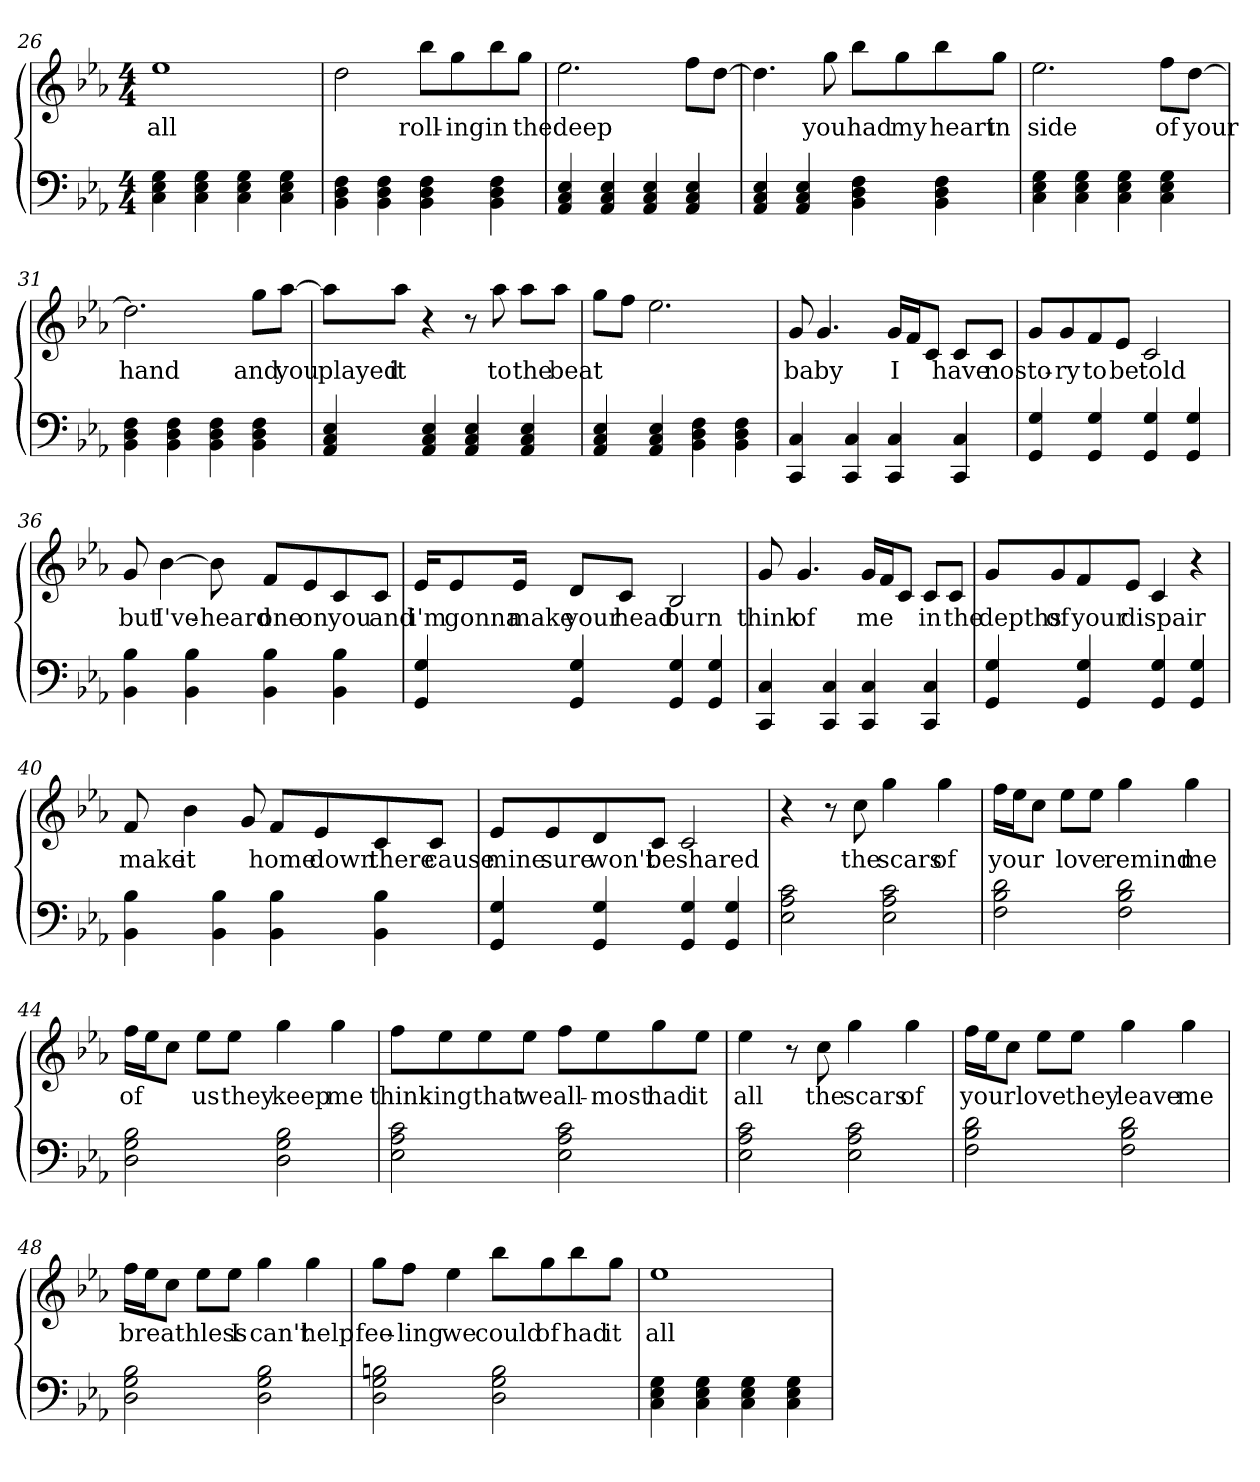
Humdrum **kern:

**kern	**kern	**text
*part1	*part1	*part1
*staff2	*staff1	*staff1
*clefF4	*clefG2	*
*k[b-e-a-]	*k[b-e-a-]	*
*M4/4	*M4/4	*
=26	=26	=26
4C\ 4E-\ 4G\	1ee-	all
4C\ 4E-\ 4G\	.	.
4C\ 4E-\ 4G\	.	.
4C\ 4E-\ 4G\	.	.
=27	=27	=27
4BB-\ 4D\ 4F\	2dd\	.
4BB-\ 4D\ 4F\	.	.
4BB-\ 4D\ 4F\	8bb-\L	roll-
.	8gg\	-ing
4BB-\ 4D\ 4F\	8bb-\	in
.	8gg\J	the
=28	=28	=28
4AA-/ 4C/ 4E-/	2.ee-\	deep
4AA-/ 4C/ 4E-/	.	.
4AA-/ 4C/ 4E-/	.	.
4AA-/ 4C/ 4E-/	8ff\L	.
.	[8dd\J	.
!!LO:LB:g=z
=29	=29	=29
4AA-/ 4C/ 4E-/	4.dd\]	.
4AA-/ 4C/ 4E-/	.	.
.	8gg\	you
4BB-\ 4D\ 4F\	8bb-\L	had
.	8gg\	my
4BB-\ 4D\ 4F\	8bb-\	heart
.	8gg\J	in
=30	=30	=30
4C\ 4E-\ 4G\	2.ee-\	side
4C\ 4E-\ 4G\	.	.
4C\ 4E-\ 4G\	.	.
4C\ 4E-\ 4G\	8ff\L	of
.	[8dd\J	your
=31	=31	=31
4BB-\ 4D\ 4F\	2.dd\]	hand
4BB-\ 4D\ 4F\	.	.
4BB-\ 4D\ 4F\	.	.
4BB-\ 4D\ 4F\	8gg\L	and
.	[8aa-\J	you
=32	=32	=32
4AA-/ 4C/ 4E-/	8aa-\L]	played
.	8aa-\J	it
4AA-/ 4C/ 4E-/	4r	.
4AA-/ 4C/ 4E-/	8r	.
.	8aa-\	to
4AA-/ 4C/ 4E-/	8aa-\L	the
.	8aa-\J	beat
!!LO:PB:g=z
=33	=33	=33
4AA-/ 4C/ 4E-/	8gg\L	.
.	8ff\J	.
4AA-/ 4C/ 4E-/	2.ee-\	.
4BB-\ 4D\ 4F\	.	.
4BB-\ 4D\ 4F\	.	.
=34	=34	=34
4CC/ 4C/	8g/	baby
.	4.g/	.
4CC/ 4C/	.	.
4CC/ 4C/	16g/LL	I
.	16f/J	.
.	8c/J	.
4CC/ 4C/	8c/L	have
.	8c/J	no
=35	=35	=35
4GG/ 4G/	8g/L	sto-
.	8g/	-ry
4GG/ 4G/	8f/	to
.	8e-/J	be
4GG/ 4G/	2c/	told
4GG/ 4G/	.	.
=36	=36	=36
4BB-\ 4B-\	8g/	but
.	[4b-\	I've-
4BB-\ 4B-\	.	.
.	8b-\]	-heard
4BB-\ 4B-\	8f/L	one
.	8e-/	on
4BB-\ 4B-\	8c/	you
.	8c/J	and
!!LO:LB:g=z
=37	=37	=37
4GG/ 4G/	16e-/KL	i'm
.	8e-/	gonna
.	16e-/Jk	make
4GG/ 4G/	8d/L	your
.	8c/J	head
4GG/ 4G/	2B-/	burn
4GG/ 4G/	.	.
=38	=38	=38
4CC/ 4C/	8g/	think
.	4.g/	of
4CC/ 4C/	.	.
4CC/ 4C/	16g/LL	me
.	16f/J	.
.	8c/J	.
4CC/ 4C/	8c/L	in
.	8c/J	the
=39	=39	=39
4GG/ 4G/	8g/L	depths
.	8g/	of
4GG/ 4G/	8f/	your
.	8e-/J	dispair
4GG/ 4G/	4c/	.
4GG/ 4G/	4r	.
!!LO:LB:g=z
=40	=40	=40
4BB-\ 4B-\	8f/	make
.	4b-\	it
4BB-\ 4B-\	.	.
.	8g/	.
4BB-\ 4B-\	8f/L	home
.	8e-/	down
4BB-\ 4B-\	8c/	there
.	8c/J	cause
=41	=41	=41
4GG/ 4G/	8e-/L	mine
.	8e-/	sure
4GG/ 4G/	8d/	won't
.	8c/J	be
4GG/ 4G/	2c/	shared
4GG/ 4G/	.	.
=42	=42	=42
2E-\ 2A-\ 2c\	4r	.
.	8r	.
.	8cc\	the
2E-\ 2A-\ 2c\	4gg\	scars
.	4gg\	of
!!LO:LB:g=z
=43	=43	=43
2F\ 2B-\ 2d\	16ff\LL	your
.	16ee-\J	.
.	8cc\J	.
.	8ee-\L	love
.	8ee-\J	.
2F\ 2B-\ 2d\	4gg\	remind
.	4gg\	me
=44	=44	=44
2D\ 2G\ 2B-\	16ff\LL	of
.	16ee-\J	.
.	8cc\J	.
.	8ee-\L	us
.	8ee-\J	they
2D\ 2G\ 2B-\	4gg\	keep
.	4gg\	me
=45	=45	=45
2E-\ 2A-\ 2c\	8ff\L	think-
.	8ee-\	-ing
.	8ee-\	that
.	8ee-\J	we
2E-\ 2A-\ 2c\	8ff\L	all-
.	8ee-\	-most
.	8gg\	had
.	8ee-\J	it
!!LO:LB:g=z
=46	=46	=46
2E-\ 2A-\ 2c\	4ee-\	all
.	8r	.
.	8cc\	the
2E-\ 2A-\ 2c\	4gg\	scars
.	4gg\	of
=47	=47	=47
2F\ 2B-\ 2d\	16ff\LL	your
.	16ee-\J	.
.	8cc\J	.
.	8ee-\L	love
.	8ee-\J	they
2F\ 2B-\ 2d\	4gg\	leave
.	4gg\	me
=48	=48	=48
2D\ 2G\ 2B-\	16ff\LL	breathless
.	16ee-\J	.
.	8cc\J	.
.	8ee-\L	.
.	8ee-\J	I
2D\ 2G\ 2B-\	4gg\	can't
.	4gg\	help
!!LO:PB:g=z
=49	=49	=49
2D\ 2G\ 2Bn\	8gg\L	fee-
.	8ff\J	-ling
.	4ee-\	we
2D\ 2G\ 2B\	8bb-\L	could
.	8gg\	of
.	8bb-\	had
.	8gg\J	it
=50	=50	=50
4C\ 4E-\ 4G\	1ee-	all
4C\ 4E-\ 4G\	.	.
4C\ 4E-\ 4G\	.	.
4C\ 4E-\ 4G\	.	.
=	=	=
*-	*-	*-
